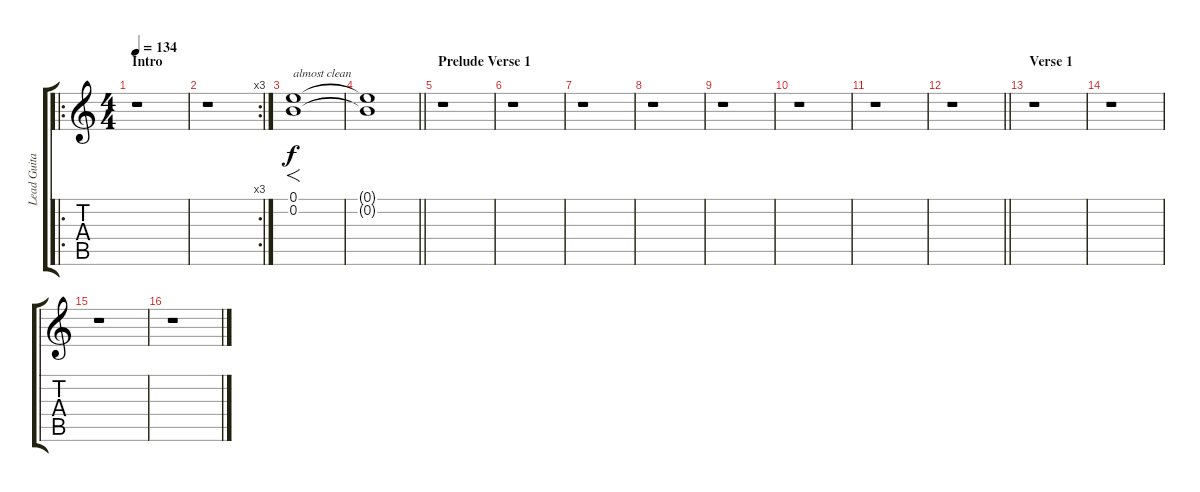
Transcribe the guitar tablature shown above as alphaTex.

\track ("Lead Guitar" "Lead Guita") {instrument distortionguitar}
\staff {score tabs}
\tuning (E4 B3 G3 D3 A2 E2) {hide}
\ro
\ts (4 4)
\section ("" "Intro")
\tempo 134
\clef g2
\ks c
r.1{dy f instrument distortionguitar} |
\rc 3
r.1 |
(0.1 0.2).1{f txt "almost clean" instrument electricguitarjazz} |
\barLineRight lightlight
(0.1{t} 0.2{t}).1 |
\section ("" "Prelude Verse 1")
r.1 |
r.1 |
r.1 |
r.1 |
r.1 |
r.1 |
r.1 |
\barLineRight lightlight
r.1 |
\section ("" "Verse 1")
r.1 |
r.1 |
r.1 |
r.1
